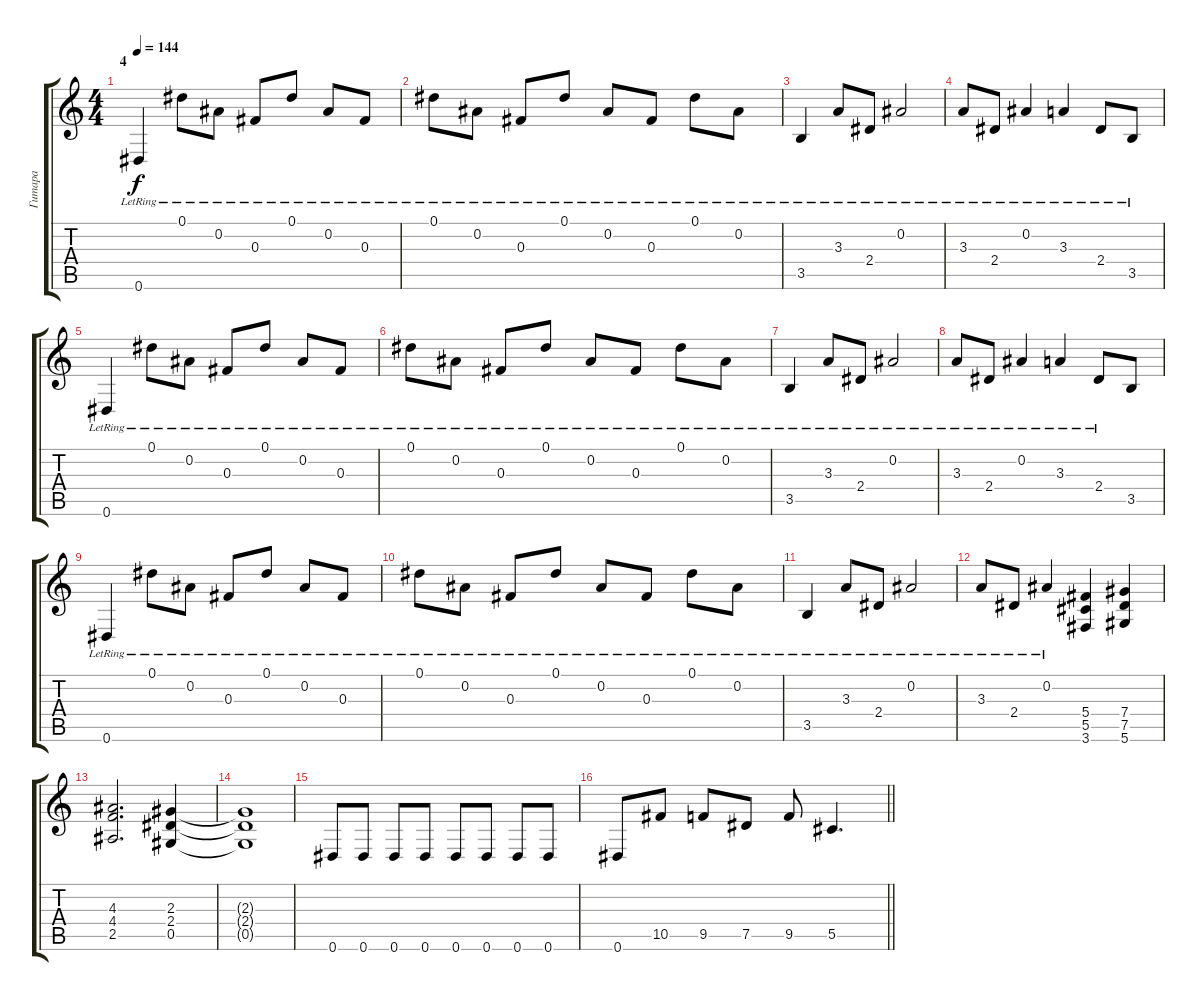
\track ("Гитара" "Гитара") {instrument distortionguitar}
\staff {score tabs}
\tuning (Eb4 Bb3 Gb3 Db3 Ab2 Eb2) {hide}
\ts (4 4)
\section ("" "4")
\tempo 144
\clef g2
\ks c
0.6{lr}.4{dy f} 0.1{lr}.8 0.2{lr}.8 0.3{lr}.8 0.1{lr}.8 0.2{lr}.8 0.3{lr}.8 |
0.1{lr}.8 0.2{lr}.8 0.3{lr}.8 0.1{lr}.8 0.2{lr}.8 0.3{lr}.8 0.1{lr}.8 0.2{lr}.8 |
3.5{lr}.4 3.3{lr}.8 2.4{lr}.8 0.2{lr}.2 |
3.3{lr}.8 2.4{lr}.8 0.2{lr}.4 3.3{lr}.4 2.4{lr}.8 3.5{lr}.8 |
0.6{lr}.4 0.1{lr}.8 0.2{lr}.8 0.3{lr}.8 0.1{lr}.8 0.2{lr}.8 0.3{lr}.8 |
0.1{lr}.8 0.2{lr}.8 0.3{lr}.8 0.1{lr}.8 0.2{lr}.8 0.3{lr}.8 0.1{lr}.8 0.2{lr}.8 |
3.5{lr}.4 3.3{lr}.8 2.4{lr}.8 0.2{lr}.2 |
3.3{lr}.8 2.4{lr}.8 0.2{lr}.4 3.3{lr}.4 2.4{lr}.8 3.5.8 |
0.6{lr}.4 0.1{lr}.8 0.2{lr}.8 0.3{lr}.8 0.1{lr}.8 0.2{lr}.8 0.3{lr}.8 |
0.1{lr}.8 0.2{lr}.8 0.3{lr}.8 0.1{lr}.8 0.2{lr}.8 0.3{lr}.8 0.1{lr}.8 0.2{lr}.8 |
3.5{lr}.4 3.3{lr}.8 2.4{lr}.8 0.2{lr}.2 |
3.3{lr}.8 2.4{lr}.8 0.2{lr}.4 (5.4 5.5 3.6).4{instrument distortionguitar} (7.4 7.5 5.6).4 |
(4.3 4.4 2.5).2{d} (2.3 2.4 0.5).4 |
(2.3{t} 2.4{t} 0.5{t}).1 |
0.6.8 0.6.8 0.6.8 0.6.8 0.6.8 0.6.8 0.6.8 0.6.8 |
\barLineRight lightlight
0.6.8 10.5.8 9.5.8 7.5.8 9.5.8 5.5.4{d}
